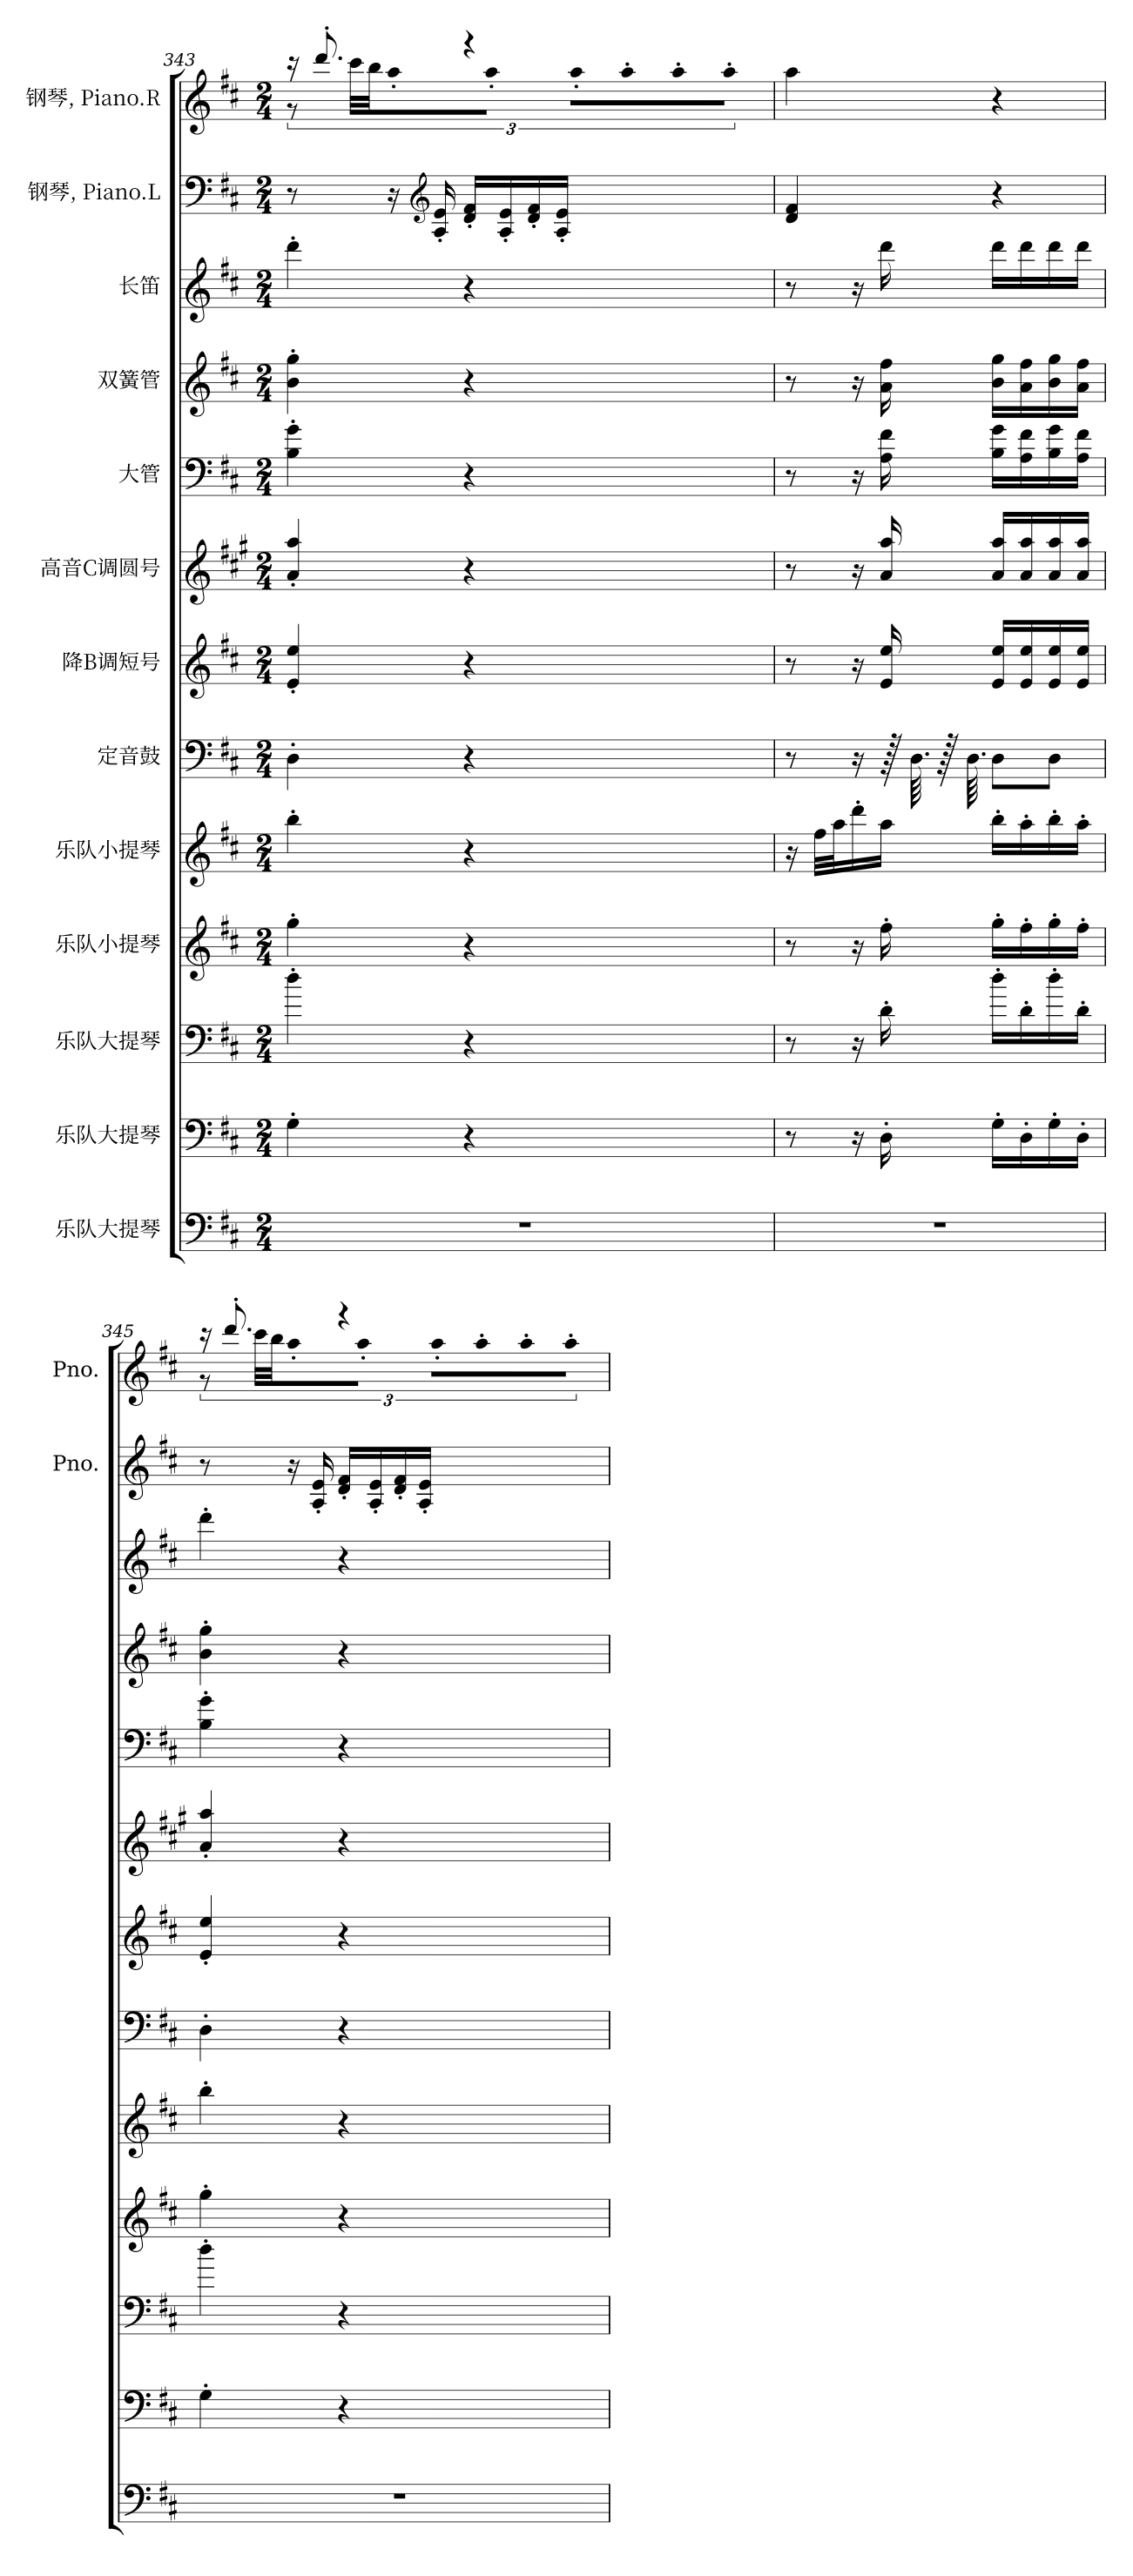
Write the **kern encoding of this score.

**kern	**kern	**kern	**kern	**kern	**kern	**kern	**kern	**kern	**kern	**kern	**kern	**kern
*part13	*part12	*part11	*part10	*part9	*part8	*part7	*part6	*part5	*part4	*part3	*part2	*part1
*staff13	*staff12	*staff11	*staff10	*staff9	*staff8	*staff7	*staff6	*staff5	*staff4	*staff3	*staff2	*staff1
*I"乐队大提琴	*I"乐队大提琴	*I"乐队大提琴	*I"乐队小提琴	*I"乐队小提琴	*I"定音鼓	*I"降B调短号	*I"高音C调圆号	*I"大管	*I"双簧管	*I"长笛	*I"钢琴, Piano.L	*I"钢琴, Piano.R
*	*	*	*	*	*	*	*	*	*	*	*I'Pno.	*I'Pno.
!!LO:PB:g=z
*clefF4	*clefF4	*clefF4	*clefG2	*clefG2	*clefF4	*clefG2	*clefG2	*clefF4	*clefG2	*clefG2	*clefF4	*clefG2
*	*	*	*	*	*	*ITrd1c2	*ITrd4c7	*	*	*	*	*
*k[f#c#]	*k[f#c#]	*k[f#c#]	*k[f#c#]	*k[f#c#]	*k[f#c#]	*k[]	*k[f#c#]	*k[f#c#]	*k[f#c#]	*k[f#c#]	*k[f#c#]	*k[f#c#]
*M2/4	*M2/4	*M2/4	*M2/4	*M2/4	*M2/4	*M2/4	*M2/4	*M2/4	*M2/4	*M2/4	*M2/4	*M2/4
=343	=343	=343	=343	=343	=343	=343	=343	=343	=343	=343	=343	=343
*	*	*	*	*	*	*	*	*	*	*	*	*^
2r	4G'\	4dd'\	4gg'\	4bb'\	4D'\	4d/' 4dd/'	4d/' 4dd/'	4B\' 4g\'	4b\' 4gg\'	4ddd'\	8r	16r	12r
.	.	.	.	.	.	.	.	.	.	.	.	8.ddd'/	.
.	.	.	.	.	.	.	.	.	.	.	.	.	48ccc#\LLL
.	.	.	.	.	.	.	.	.	.	.	.	.	48bb\J
.	.	.	.	.	.	.	.	.	.	.	16r	.	16aa'\
*	*	*	*	*	*	*	*	*	*	*	*clefG2	*	*
.	.	.	.	.	.	.	.	.	.	.	16A/' 16e/'	.	16aa'\JJ
.	4r	4r	4r	4r	4r	4r	4r	4r	4r	4r	16d/' 16f#/'LL	4r	16aa'\LL
.	.	.	.	.	.	.	.	.	.	.	16A/' 16e/'	.	16aa'\
.	.	.	.	.	.	.	.	.	.	.	16d/' 16f#/'	.	16aa'\
.	.	.	.	.	.	.	.	.	.	.	16A/' 16e/'JJ	.	16aa'\JJ
*	*	*	*	*	*	*	*	*	*	*	*	*v	*v
=344	=344	=344	=344	=344	=344	=344	=344	=344	=344	=344	=344	=344
2r	8r	8r	8r	16r	8r	8r	8r	8r	8r	8r	4d/ 4f#/	4aa\
.	.	.	.	32ff#\LLL	.	.	.	.	.	.	.	.
.	.	.	.	32aa\J	.	.	.	.	.	.	.	.
.	16r	16r	16r	16ddd'\	16r	16r	16r	16r	16r	16r	.	.
.	16D'\	16d'\	16ff#'\	16aa\JJ	128r	16d/ 16dd/	16d/ 16dd/	16A\ 16f#\	16a\ 16ff#\	16ddd\	.	.
.	.	.	.	.	64.D\	.	.	.	.	.	.	.
.	.	.	.	.	128r	.	.	.	.	.	.	.
.	.	.	.	.	64.D\	.	.	.	.	.	.	.
.	16G'\LL	16dd'\LL	16gg'\LL	16bb'\LL	8D\L	16d/ 16dd/LL	16d/ 16dd/LL	16B\ 16g\LL	16b\ 16gg\LL	16ddd\LL	4r	4r
.	16D'\	16d'\	16ff#'\	16aa'\	.	16d/ 16dd/	16d/ 16dd/	16A\ 16f#\	16a\ 16ff#\	16ddd\	.	.
.	16G'\	16dd'\	16gg'\	16bb'\	8D\J	16d/ 16dd/	16d/ 16dd/	16B\ 16g\	16b\ 16gg\	16ddd\	.	.
.	16D'\JJ	16d'\JJ	16ff#'\JJ	16aa'\JJ	.	16d/ 16dd/JJ	16d/ 16dd/JJ	16A\ 16f#\JJ	16a\ 16ff#\JJ	16ddd\JJ	.	.
!!LO:PB:g=z
=345	=345	=345	=345	=345	=345	=345	=345	=345	=345	=345	=345	=345
*	*	*	*	*	*	*	*	*	*	*	*	*^
2r	4G'\	4dd'\	4gg'\	4bb'\	4D'\	4d/' 4dd/'	4d/' 4dd/'	4B\' 4g\'	4b\' 4gg\'	4ddd'\	8r	16r	12r
.	.	.	.	.	.	.	.	.	.	.	.	8.ddd'/	.
.	.	.	.	.	.	.	.	.	.	.	.	.	48ccc#\LLL
.	.	.	.	.	.	.	.	.	.	.	.	.	48bb\J
.	.	.	.	.	.	.	.	.	.	.	16r	.	16aa'\
.	.	.	.	.	.	.	.	.	.	.	16A/' 16e/'	.	16aa'\JJ
.	4r	4r	4r	4r	4r	4r	4r	4r	4r	4r	16d/' 16f#/'LL	4r	16aa'\LL
.	.	.	.	.	.	.	.	.	.	.	16A/' 16e/'	.	16aa'\
.	.	.	.	.	.	.	.	.	.	.	16d/' 16f#/'	.	16aa'\
.	.	.	.	.	.	.	.	.	.	.	16A/' 16e/'JJ	.	16aa'\JJ
*	*	*	*	*	*	*	*	*	*	*	*	*v	*v
=	=	=	=	=	=	=	=	=	=	=	=	=
*-	*-	*-	*-	*-	*-	*-	*-	*-	*-	*-	*-	*-
